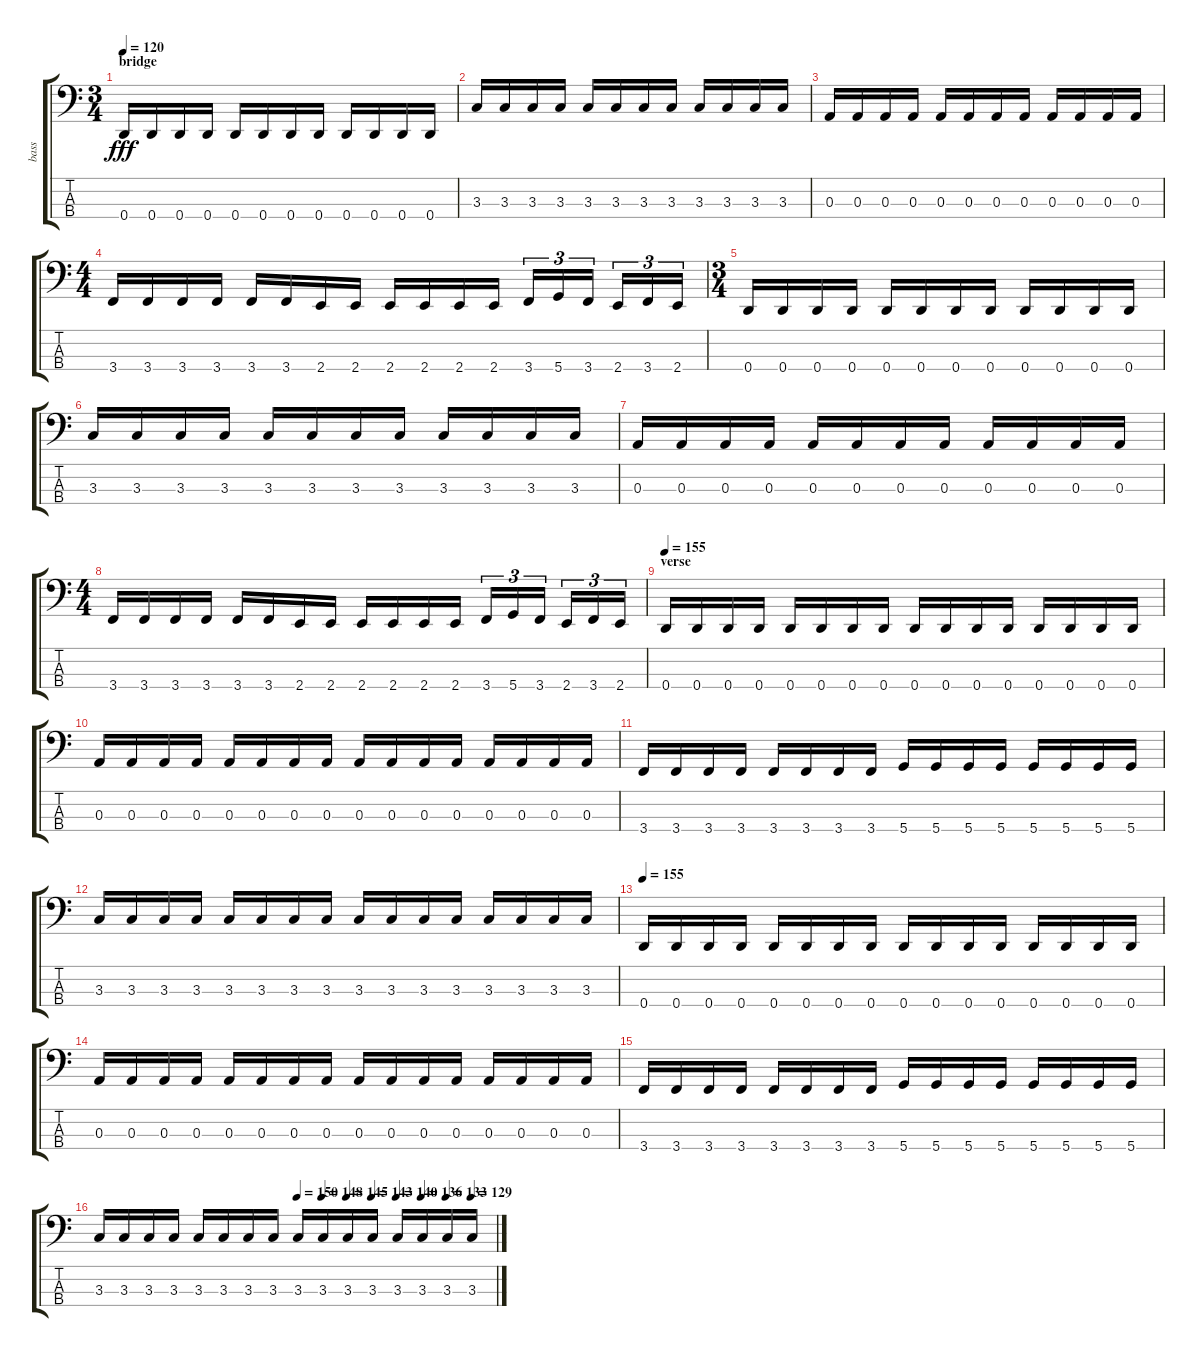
\track ("bass" "bass") {instrument electricbassfinger}
\staff {score tabs}
\tuning (G2 D2 A1 D1) {hide}
\ts (3 4)
\section ("" "bridge")
\tempo 120
\clef f4
\ks c
0.4.16{dy fff} 0.4.16 0.4.16 0.4.16 0.4.16 0.4.16 0.4.16 0.4.16 0.4.16 0.4.16 0.4.16 0.4.16 |
3.3.16 3.3.16 3.3.16 3.3.16 3.3.16 3.3.16 3.3.16 3.3.16 3.3.16 3.3.16 3.3.16 3.3.16 |
0.3.16 0.3.16 0.3.16 0.3.16 0.3.16 0.3.16 0.3.16 0.3.16 0.3.16 0.3.16 0.3.16 0.3.16 |
\ts (4 4)
3.4.16 3.4.16 3.4.16 3.4.16 3.4.16 3.4.16 2.4.16 2.4.16 2.4.16 2.4.16 2.4.16 2.4.16 3.4.16{tu (3 2)} 5.4.16{tu (3 2)} 3.4.16{tu (3 2)} 2.4.16{tu (3 2)} 3.4.16{tu (3 2)} 2.4.16{tu (3 2)} |
\ts (3 4)
0.4.16 0.4.16 0.4.16 0.4.16 0.4.16 0.4.16 0.4.16 0.4.16 0.4.16 0.4.16 0.4.16 0.4.16 |
3.3.16 3.3.16 3.3.16 3.3.16 3.3.16 3.3.16 3.3.16 3.3.16 3.3.16 3.3.16 3.3.16 3.3.16 |
0.3.16 0.3.16 0.3.16 0.3.16 0.3.16 0.3.16 0.3.16 0.3.16 0.3.16 0.3.16 0.3.16 0.3.16 |
\ts (4 4)
3.4.16 3.4.16 3.4.16 3.4.16 3.4.16 3.4.16 2.4.16 2.4.16 2.4.16 2.4.16 2.4.16 2.4.16 3.4.16{tu (3 2)} 5.4.16{tu (3 2)} 3.4.16{tu (3 2)} 2.4.16{tu (3 2)} 3.4.16{tu (3 2)} 2.4.16{tu (3 2)} |
\section ("" "verse")
\tempo 155
0.4.16 0.4.16 0.4.16 0.4.16 0.4.16 0.4.16 0.4.16 0.4.16 0.4.16 0.4.16 0.4.16 0.4.16 0.4.16 0.4.16 0.4.16 0.4.16 |
0.3.16 0.3.16 0.3.16 0.3.16 0.3.16 0.3.16 0.3.16 0.3.16 0.3.16 0.3.16 0.3.16 0.3.16 0.3.16 0.3.16 0.3.16 0.3.16 |
3.4.16 3.4.16 3.4.16 3.4.16 3.4.16 3.4.16 3.4.16 3.4.16 5.4.16 5.4.16 5.4.16 5.4.16 5.4.16 5.4.16 5.4.16 5.4.16 |
3.3.16 3.3.16 3.3.16 3.3.16 3.3.16 3.3.16 3.3.16 3.3.16 3.3.16 3.3.16 3.3.16 3.3.16 3.3.16 3.3.16 3.3.16 3.3.16 |
\tempo 155
0.4.16 0.4.16 0.4.16 0.4.16 0.4.16 0.4.16 0.4.16 0.4.16 0.4.16 0.4.16 0.4.16 0.4.16 0.4.16 0.4.16 0.4.16 0.4.16 |
0.3.16 0.3.16 0.3.16 0.3.16 0.3.16 0.3.16 0.3.16 0.3.16 0.3.16 0.3.16 0.3.16 0.3.16 0.3.16 0.3.16 0.3.16 0.3.16 |
3.4.16 3.4.16 3.4.16 3.4.16 3.4.16 3.4.16 3.4.16 3.4.16 5.4.16 5.4.16 5.4.16 5.4.16 5.4.16 5.4.16 5.4.16 5.4.16 |
\tempo (150 0.5)
\tempo (148 0.5625)
\tempo (145 0.625)
\tempo (143 0.6875)
\tempo (140 0.75)
\tempo (136 0.8125)
\tempo (133 0.875)
\tempo (129 0.9375)
3.3.16 3.3.16 3.3.16 3.3.16 3.3.16 3.3.16 3.3.16 3.3.16 3.3.16 3.3.16 3.3.16 3.3.16 3.3.16 3.3.16 3.3.16 3.3.16
